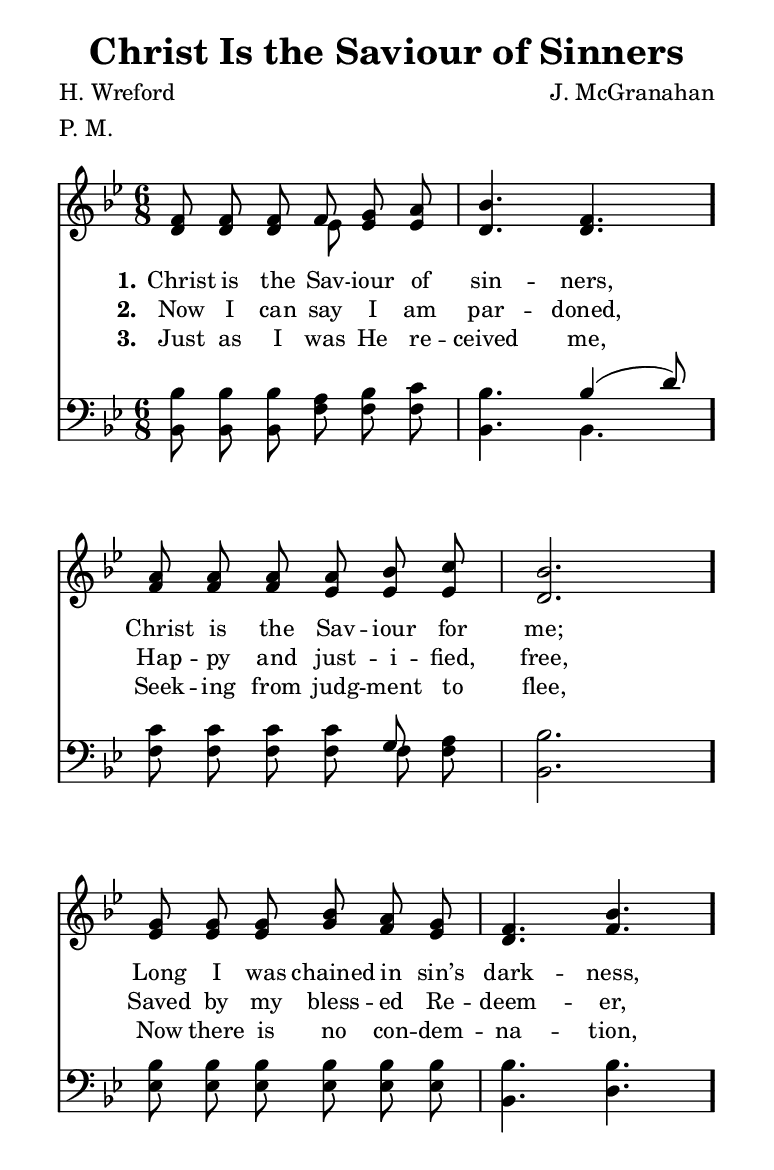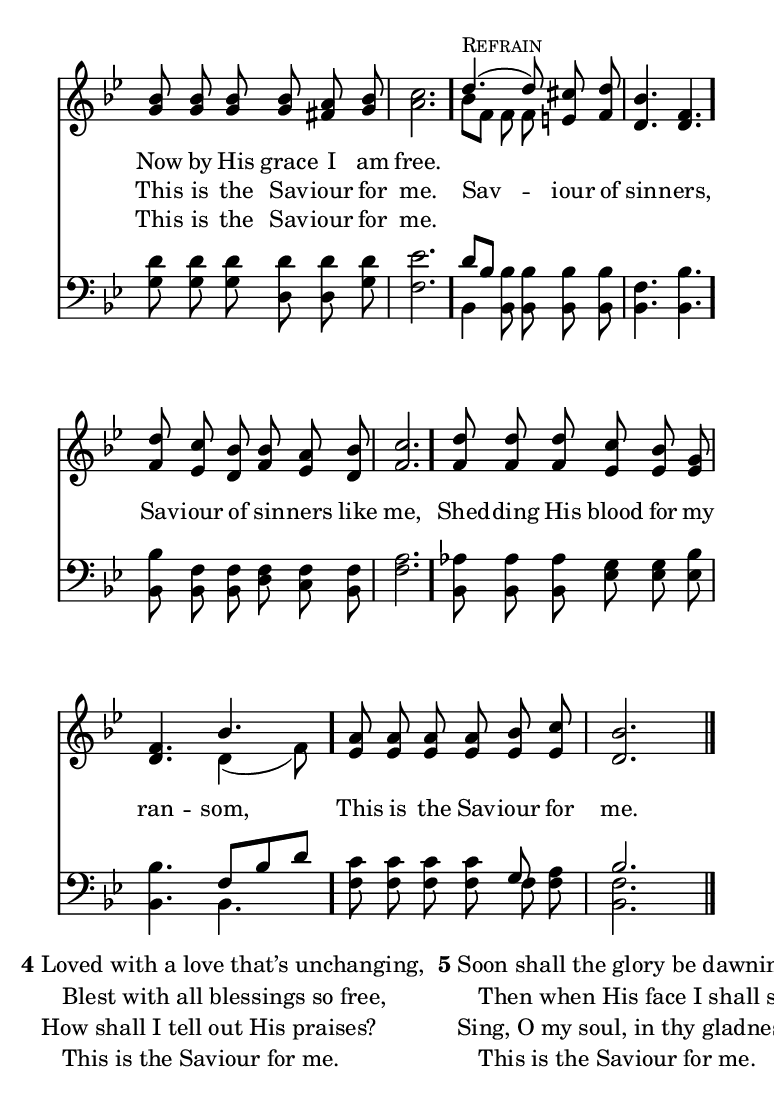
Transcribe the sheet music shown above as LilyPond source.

\include "common/global.ily"
\paper {
  \include "common/paper.ily"
  score-markup-spacing.padding = 2
  score-markup-spacing.basic-distance = 2
}

\header{
  %gospel
  hymnnumber = "68"
  title = "Christ Is the Saviour of Sinners"
  tunename = "Showers of Blessing"
  meter = "P. M."
  poet = "H. Wreford"
  composer = "J. McGranahan"
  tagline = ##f
}

% for fermata in MIDI
ta = { \tempo 4=70 }
tb = { \tempo 4=35 }

patternAA = { c8 c8 c8 c8 c8 c8 | c4. c4. }
patternAB = { c8 c8 c8 c8 c8 c8 | c4. c4( c8) }
patternAC = { c8 c8 c8 c8 c8 c8 | c4. c8[ c8 c8] }

patternBA = { c8 c8 c8 c8 c8 c8 | c2. }

patternCA = { c4.( c8) c8 c8 | c4. c4. }
patternCB = { c8[ c8] c8 c8 c8 c8 | c4. c4. }
patternCC = { c4 c8 c8 c8 c8 | c4. c4. }

global = {
  \include "common/overrides.ily"
  \override Staff.TimeSignature.style = #'numbered
  \time 6/8
  \override Score.MetronomeMark.transparent = ##t % hide all fermata changes too
  \ta
  \key bes \major
  \autoBeamOff
}

notesSoprano = {
\global
\relative c' {

  \changePitch \patternAA { f f f f g a | bes f }
  \changePitch \patternBA { a a a a bes c | bes }
  \changePitch \patternAA { g g g bes a g | f bes }
  \changePitch \patternBA { bes bes bes bes a bes | c }

  << s^\markup { \small \caps "Refrain" }
  \changePitch \patternCA { d d cis d | bes f } >>
  \changePitch \patternBA { d' c bes bes a bes | c }
  \changePitch \patternAA { d d d c bes g | f bes }
  \changePitch \patternBA { a a a a bes c | bes }

  \bar "|."

}
}

notesAlto = {
\global
\relative e' {

  \changePitch \patternAA { d d d ees ees ees | d d }
  \changePitch \patternBA { f f f ees ees ees | d }
  \changePitch \patternAA { ees ees ees g f ees | d f }
  \changePitch \patternBA { g g g g fis g | a }

  \changePitch \patternCB { bes f f | f e! f | d d }
  \changePitch \patternBA { f ees d f ees d | f }
  \changePitch \patternAB { f f f ees ees ees | d d f }
  \changePitch \patternBA { ees ees ees ees ees ees | d }

}
}

notesTenor = {
\global
\relative a {

  \changePitch \patternAB { bes bes bes a bes c | bes bes d }
  \changePitch \patternBA { c c c c g a | bes }
  \changePitch \patternAA { bes bes bes bes bes bes | bes bes }
  \changePitch \patternBA { d d d d d d | ees }

  \changePitch \patternCB { d bes bes bes bes bes | f bes  }
  \changePitch \patternBA { bes f f f f f | a }
  \changePitch \patternAC { aes aes aes g g bes | bes f bes d }
  \changePitch \patternBA { c c c c g a | bes }

}
}

notesBass = {
\global
\relative f, {

  \changePitch \patternAA { bes bes bes f' f f | bes, bes }
  \changePitch \patternBA { f' f f f f f | bes, }
  \changePitch \patternAA { ees ees ees ees ees ees | bes d }
  \changePitch \patternBA { g g g d d g | f }

  \changePitch \patternCC { bes, bes bes bes bes | bes bes }
  \changePitch \patternBA { bes bes bes d c bes | f' }
  \changePitch \patternAA { bes, bes bes ees ees ees | bes bes }
  \changePitch \patternBA { f' f f f f f | < f bes, > }

}
}

Refrain = \lyricmode {

Sav -- iour of sin -- ners, \bar "."
Sav -- iour of sin -- ners like me, \bar "." \eogbreak
Shed -- ding His blood for my ran -- som, \bar "."
This is the Sav -- iour for me. \bar "." \eogbreak

}

wordsA = \lyricmode {
\set stanza = "1."

Christ is the Sav -- iour of sin -- ners, \bar "."
Christ is the Sav -- iour for me; \bar "." \eogbreak
Long I was chained in sin’s dark -- ness, \bar "."
Now by His grace I am free. \bar "." \eogbreak

}

wordsB = \lyricmode {
\set stanza = "2."

Now I can say I am par -- doned,
Hap -- py and just -- i -- fied, free,
Saved by my bless -- ed Re -- deem -- er,
This is the Sav -- iour for me.

\Refrain

}

wordsC = \lyricmode {
\set stanza = "3."

Just as I was He re -- ceived me,
Seek -- ing from judg -- ment to flee,
Now there is no con -- dem -- na -- tion,
This is the Sav -- iour for me.

}

wordsD = \markuplist {

\line { Loved with a love that’s unchanging, }
\line { { \hspace #2 } Blest with all blessings so free, }
\line { How shall I tell out His praises? }
\line { { \hspace #2 } This is the Saviour for me. }

}

wordsE = \markuplist {

\line { Soon shall the glory be dawning, }
\line { { \hspace #2 } Then when His face I shall see, }
\line { Sing, O my soul, in thy gladness, }
\line { { \hspace #2 } This is the Saviour for me. }

}

\score {
  \context ChoirStaff <<
    \context Staff = upper <<
      \set Staff.autoBeaming = ##f
      \set ChoirStaff.systemStartDelimiter = #'SystemStartBar
      \set ChoirStaff.printPartCombineTexts = ##f
      \partcombine #'(2 . 11) \notesSoprano \notesAlto
      \context NullVoice = sopranos { \voiceOne << \notesSoprano >> }
      \context Lyrics = one   \lyricsto sopranos \wordsA
      \context Lyrics = two   \lyricsto sopranos \wordsB
      \context Lyrics = three \lyricsto sopranos \wordsC
    >>
    \context Staff = men <<
      \set Staff.autoBeaming = ##f
      \clef bass
      \set ChoirStaff.printPartCombineTexts = ##f
      \partcombine #'(2 . 11) \notesTenor \notesBass
    >>
  >>
  \layout {
    \include "common/layout.ily"
  }
  #(cond ((ly:get-option 'eog-midi-permitted) #{ \midi{
    \include "common/midi.ily"
  } #}))
}

\noPageBreak

\markup { \fill-line {
  \hspace #0.1
  \line{ \bold 4 \column { \wordsD } }
  \hspace #0.1
  \line{ \bold 5 \column { \wordsE } }
  \hspace #0.1
} }

\version "2.19.49"  % necessary for upgrading to future LilyPond versions.

% vi:set et ts=2 sw=2 ai nocindent syntax=lilypond:
